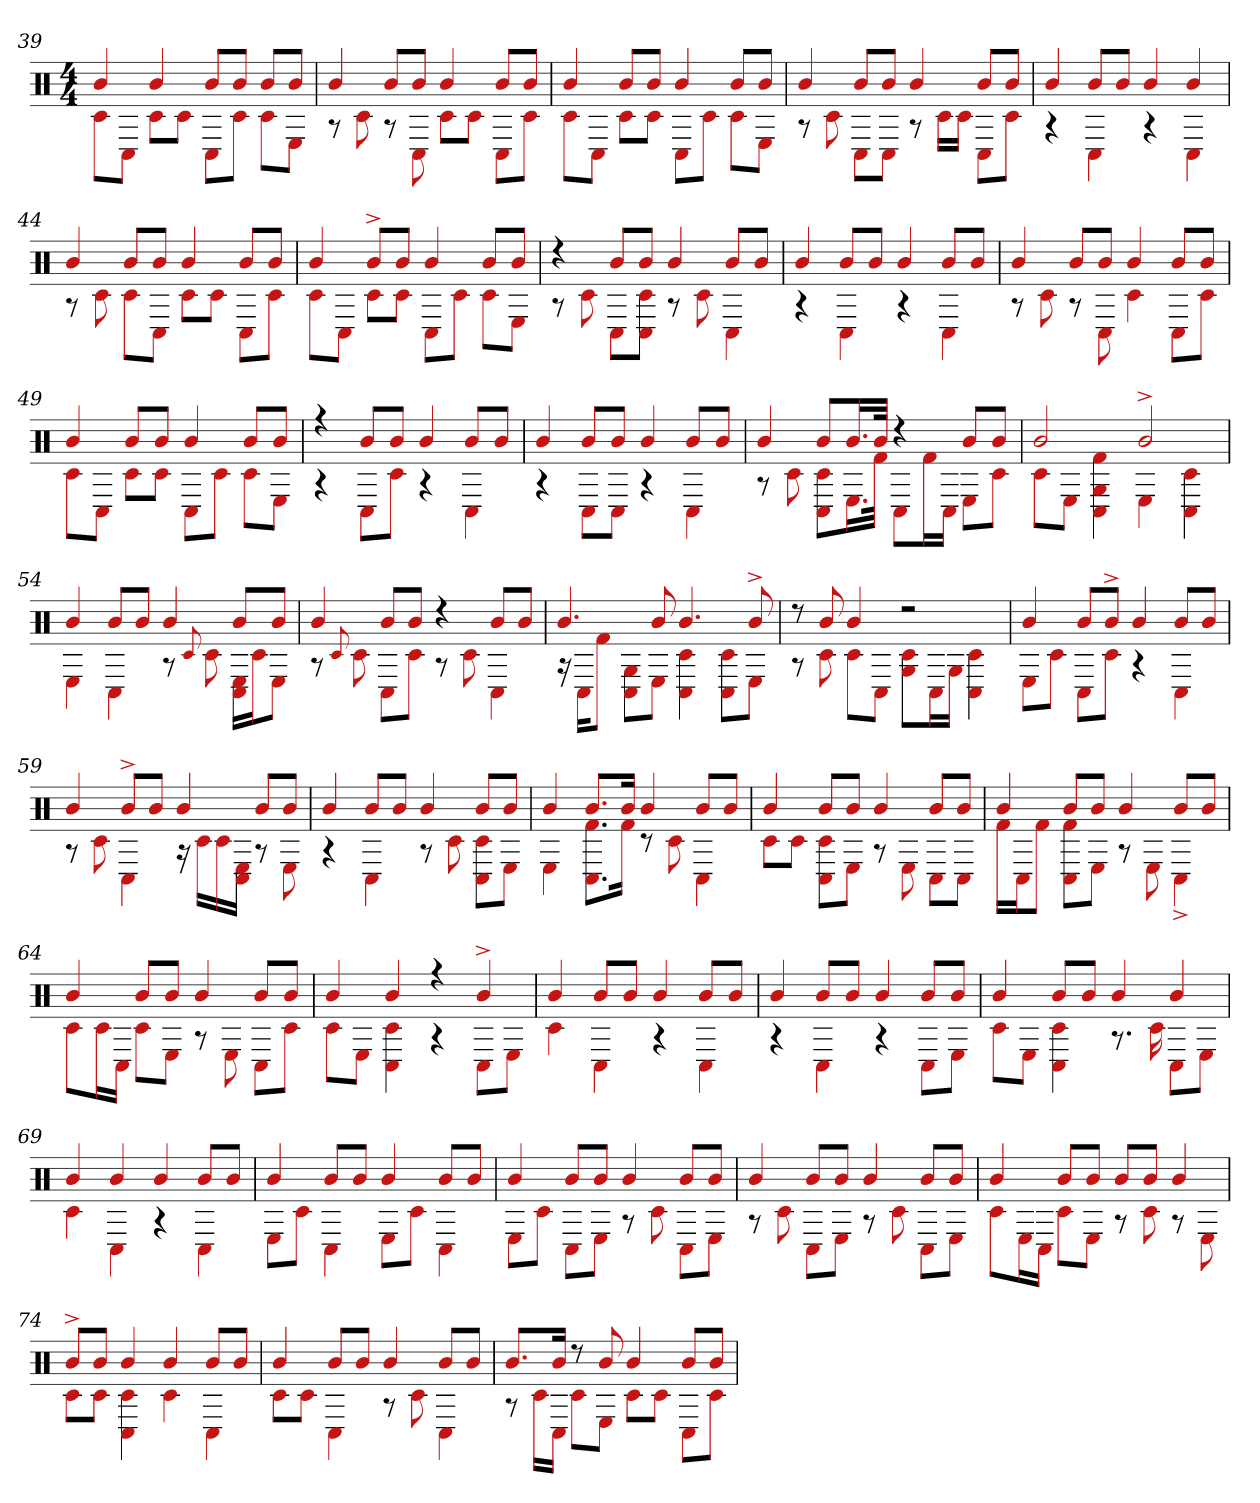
**kern
*part1
*staff1
*clefX
*k[]
*M4/4
=39
*^
4b	8c#L
.	8C#J
4b	8c#L
.	8c#J
8bL	8C#L
8bJ	8c#J
8bL	8c#L
8bJ	8EJ
=40	=40
4b	8r
.	8c#
8bL	8r
8bJ	8C#
4b	8c#L
.	8c#J
8bL	8C#L
8bJ	8c#J
=41	=41
4b	8c#L
.	8C#J
8bL	8c#L
8bJ	8c#J
4b	8C#L
.	8c#J
8bL	8c#L
8bJ	8EJ
=42	=42
4b	8r
.	8c#
8bL	8C#L
8bJ	8C#J
4b	8r
.	16c#LL
.	16c#JJ
8bL	8C#L
8bJ	8c#J
=43	=43
4b	4r
8bL	4C#
8bJ	.
4b	4r
4b	4C#
=44	=44
4b	8r
.	8c#
8bL	8c#L
8bJ	8C#J
4b	8c#L
.	8c#J
8bL	8C#L
8bJ	8c#J
=45	=45
4b	8c#L
.	8C#J
8b^L	8c#L
8bJ	8c#J
4b	8C#L
.	8c#J
8bL	8c#L
8bJ	8EJ
=46	=46
4r	8r
.	8c#
8bL	8C#L
8bJ	8C# 8c#J
4b	8r
.	8c#
8bL	4C#
8bJ	.
=47	=47
4b	4r
8bL	4C#
8bJ	.
4b	4r
8bL	4C#
8bJ	.
=48	=48
4b	8r
.	8c#
8bL	8r
8bJ	8C#
4b	4c#
8bL	8C#L
8bJ	8c#J
=49	=49
4b	8c#L
.	8C#J
8bL	8c#L
8bJ	8c#J
4b	8C#L
.	8c#J
8bL	8c#L
8bJ	8EJ
=50	=50
4r	4r
8bL	8C#L
8bJ	8c#J
4b	4r
8bL	4C#
8bJ	.
=51	=51
4b	4r
8bL	8C#L
8bJ	8C#J
4b	4r
8bL	4C#
8bJ	.
=52	=52
4b	8r
.	8c#
8bL	8C# 8c#L
16.bL	16.EL
32bJJk	32f#JJk
4r	8C#L
.	16f#L
.	16C#JJ
8bL	8EL
8bJ	8c#J
=53	=53
2b	8c#L
.	8EJ
.	4C# 4f# 4G
2b^	4E
.	4C# 4c#
=54	=54
4b	4E
8bL	4C#
8bJ	.
4b	8r
.	8qqc#
.	8c#
8bL	16C# 16ELL
.	16c#J
8bJ	8EJ
=55	=55
4b	8r
.	8qqc#
.	8c#
8bL	8C#L
8bJ	8c#J
4r	8r
.	8c#
8bL	4C#
8bJ	.
=56	=56
4.b	16r
.	16C#KL
.	8f#J
.	8G 8C#L
8b	8EJ
4.b	4c# 4C#
.	8c# 8C#L
8b^	8EJ
=57	=57
8r	8r
8b	8c#
4b	8c#L
.	8C#J
2r	8G 8c#L
.	16C#L
.	16GJJ
.	4C# 4c#
=58	=58
4b	8EL
.	8c#J
8bL	8C#L
8b^J	8c#J
4b	4r
8bL	4C#
8bJ	.
=59	=59
4b	8r
.	8c#
8b^L	4C#
8bJ	.
4b	16r
.	16c#LL
.	16c#
.	16C# 16EJJ
8bL	8r
8bJ	8E
=60	=60
4b	4r
8bL	4C#
8bJ	.
4b	8r
.	8c#
8bL	8C# 8c#L
8bJ	8EJ
=61	=61
4b	4E
8.bL	8.C# 8.f#L
16bJk	16f#Jk
4b	8r
.	8c#
8bL	4C#
8bJ	.
=62	=62
4b	8c#L
.	8c#J
8bL	8C# 8c#L
8bJ	8EJ
4b	8r
.	8E
8bL	8C#L
8bJ	8C#J
=63	=63
4b	16f#LL
.	16C#J
.	8f#J
8bL	8C# 8f#L
8bJ	8EJ
4b	8r
.	8E
8bL	4C#^
8bJ	.
=64	=64
4b	8c#L
.	16c#L
.	16C#JJ
8bL	8c#L
8bJ	8EJ
4b	8r
.	8E
8bL	8C#L
8bJ	8c#J
=65	=65
4b	8c#L
.	8EJ
4b	4C# 4c#
4r	4r
4b^	8C#L
.	8EJ
=66	=66
4b	4c#
8bL	4C#
8bJ	.
4b	4r
8bL	4C#
8bJ	.
=67	=67
4b	4r
8bL	4C#
8bJ	.
4b	4r
8bL	8C#L
8bJ	8EJ
=68	=68
4b	8c#L
.	8EJ
8bL	4C# 4c#
8bJ	.
4b	8.r
.	16c#
4b	8C#L
.	8EJ
=69	=69
4b	4c#
4b	4C#
4b	4r
8bL	4C#
8bJ	.
=70	=70
4b	8EL
.	8c#J
8bL	4C#
8bJ	.
4b	8EL
.	8c#J
8bL	4C#
8bJ	.
=71	=71
4b	8EL
.	8c#J
8bL	8C#L
8bJ	8EJ
4b	8r
.	8c#
8bL	8C#L
8bJ	8EJ
=72	=72
4b	8r
.	8c#
8bL	8C#L
8bJ	8EJ
4b	8r
.	8c#
8bL	8C#L
8bJ	8EJ
=73	=73
4b	8c#L
.	16EL
.	16C#JJ
8bL	8c#L
8bJ	8EJ
8bL	8r
8bJ	8c#
4b	8r
.	8E
=74	=74
8b^L	8c#L
8bJ	8c#J
4b	4C# 4c#
4b	4c#
8bL	4C#
8bJ	.
=75	=75
4b	8c#L
.	8c#J
8bL	4C#
8bJ	.
4b	8r
.	8c#
8bL	4C#
8bJ	.
=76	=76
8.bL	8r
.	16c#LL
16bJk	16C#JJ
8r	8c#L
8b	8EJ
4b	8c#L
.	8c#J
8bL	8C#L
8bJ	8c#J
*v	*v
=
*-
